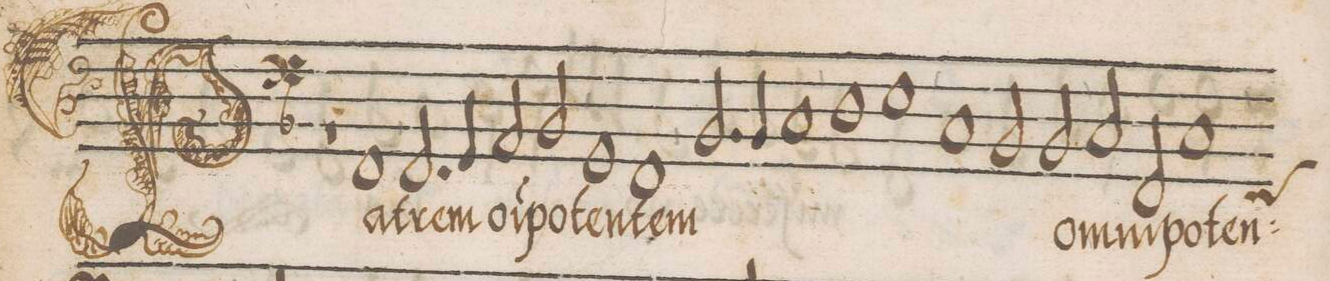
**kern	**text
*I"BASSVS	*
*clefF4	*
*k[b-]	*
*met()	*
*M2/1	*
1r	.
1FF	Pa-
=2-	=2-
2.FF/	-trem
4GG/	o(m-
2AA/	-n)i-
2BB-/	-po-
=3-	=3-
1GG	-ten-
1FF	-tem
=4-	=4-
2.BB-/	.
4BB-/	.
1C	.
=5-	=5-
1D	.
1E	.
=6-	=6-
1C	.
2BB-/	.
2BB-/	om-
=7-	=7-
2C/	-ni-
2FF/	-po-
*custos:FF	*
1C	-ten-
=8-	=8-
*-	*-
